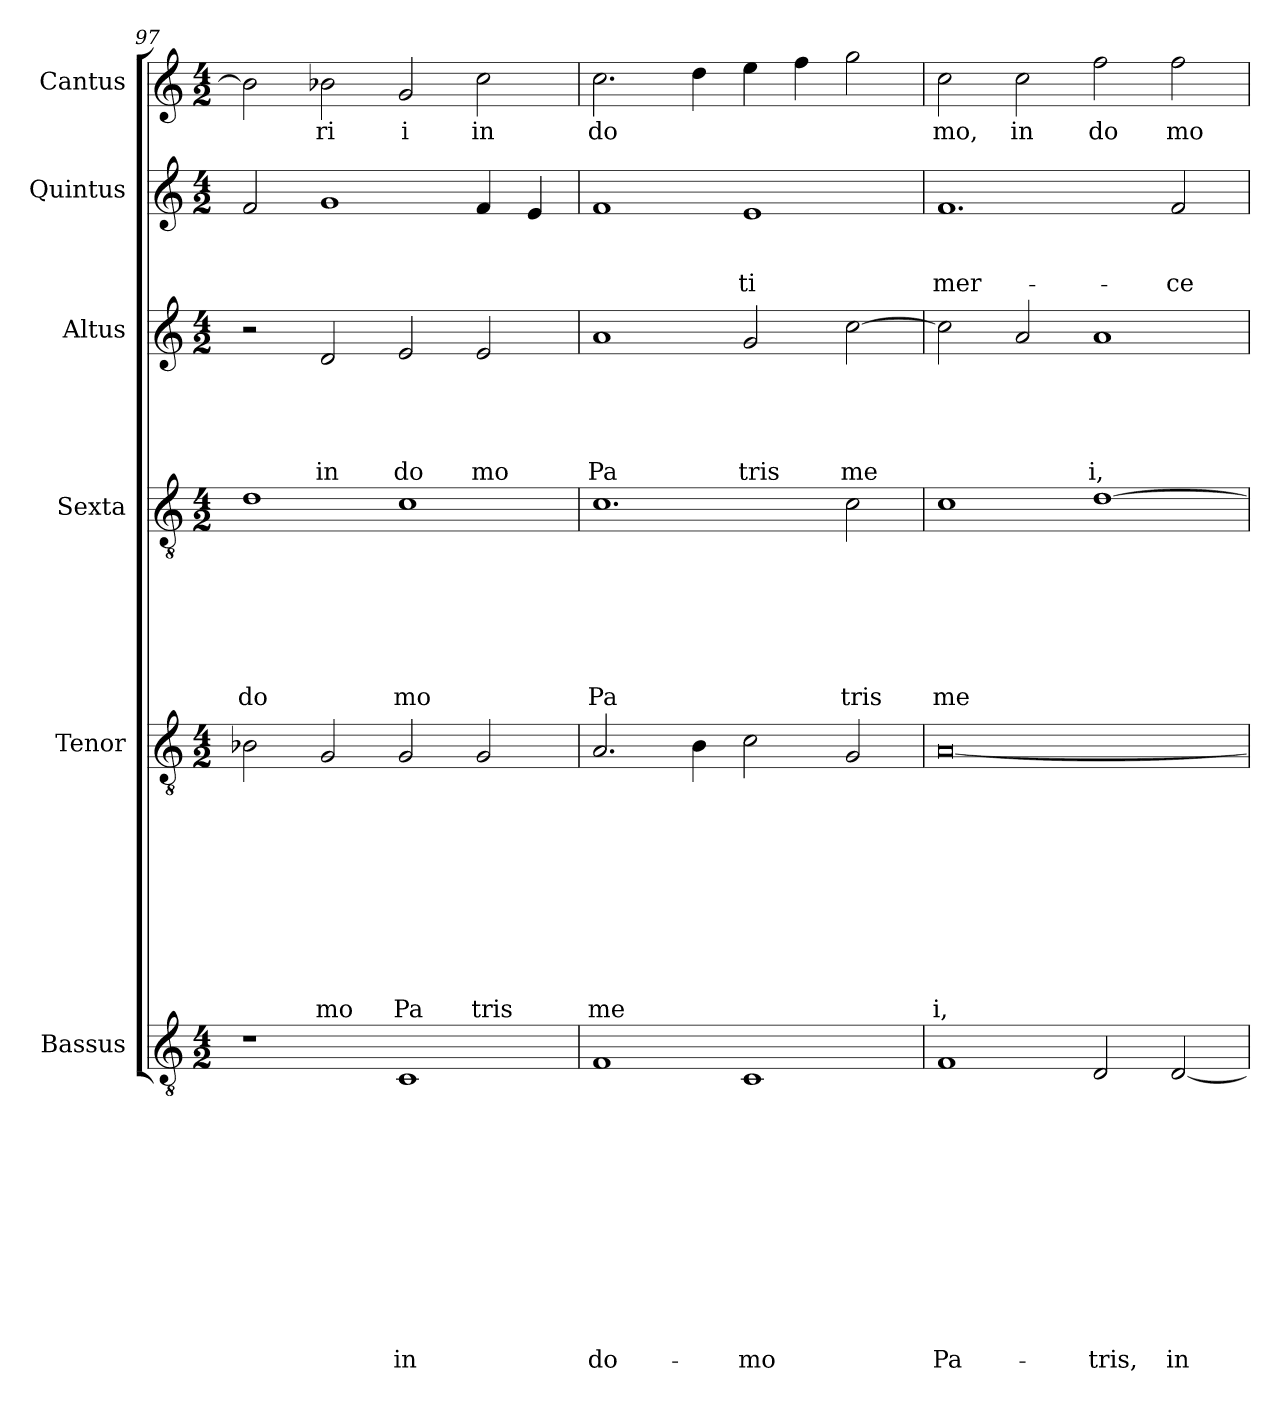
**kern	**text	**text	**text	**text	**text	**text	**text	**text	**text	**text	**text	**text	**kern	**text	**text	**text	**text	**text	**text	**text	**text	**text	**text	**kern	**text	**text	**text	**text	**text	**text	**text	**kern	**text	**text	**text	**text	**text	**kern	**text	**text	**text	**kern	**text
*part6	*part6	*part6	*part6	*part6	*part6	*part6	*part6	*part6	*part6	*part6	*part6	*part6	*part5	*part5	*part5	*part5	*part5	*part5	*part5	*part5	*part5	*part5	*part5	*part4	*part4	*part4	*part4	*part4	*part4	*part4	*part4	*part3	*part3	*part3	*part3	*part3	*part3	*part2	*part2	*part2	*part2	*part1	*part1
*staff6	*staff6	*staff6	*staff6	*staff6	*staff6	*staff6	*staff6	*staff6	*staff6	*staff6	*staff6	*staff6	*staff5	*staff5	*staff5	*staff5	*staff5	*staff5	*staff5	*staff5	*staff5	*staff5	*staff5	*staff4	*staff4	*staff4	*staff4	*staff4	*staff4	*staff4	*staff4	*staff3	*staff3	*staff3	*staff3	*staff3	*staff3	*staff2	*staff2	*staff2	*staff2	*staff1	*staff1
*I"Bassus	*	*	*	*	*	*	*	*	*	*	*	*	*I"Tenor	*	*	*	*	*	*	*	*	*	*	*I"Sexta	*	*	*	*	*	*	*	*I"Altus	*	*	*	*	*	*I"Quintus	*	*	*	*I"Cantus	*
*I'Bassus	*	*	*	*	*	*	*	*	*	*	*	*	*I'Tenor	*	*	*	*	*	*	*	*	*	*	*	*	*	*	*	*	*	*	*I'Altus	*	*	*	*	*	*I'Quintus	*	*	*	*I'Cantus	*
*clefGv2	*	*	*	*	*	*	*	*	*	*	*	*	*clefGv2	*	*	*	*	*	*	*	*	*	*	*clefGv2	*	*	*	*	*	*	*	*clefG2	*	*	*	*	*	*clefG2	*	*	*	*clefG2	*
*k[]	*	*	*	*	*	*	*	*	*	*	*	*	*k[]	*	*	*	*	*	*	*	*	*	*	*k[]	*	*	*	*	*	*	*	*k[]	*	*	*	*	*	*k[]	*	*	*	*k[]	*
*C:	*	*	*	*	*	*	*	*	*	*	*	*	*C:	*	*	*	*	*	*	*	*	*	*	*C:	*	*	*	*	*	*	*	*C:	*	*	*	*	*	*C:	*	*	*	*C:	*
*M4/2	*	*	*	*	*	*	*	*	*	*	*	*	*M4/2	*	*	*	*	*	*	*	*	*	*	*M4/2	*	*	*	*	*	*	*	*M4/2	*	*	*	*	*	*M4/2	*	*	*	*M4/2	*
=97	=97	=97	=97	=97	=97	=97	=97	=97	=97	=97	=97	=97	=97	=97	=97	=97	=97	=97	=97	=97	=97	=97	=97	=97	=97	=97	=97	=97	=97	=97	=97	=97	=97	=97	=97	=97	=97	=97	=97	=97	=97	=97	=97
!	!	!	!	!	!	!	!	!	!	!	!	!	!	!	!	!	!	!	!	!	!	!	!	!	!	!	!	!	!	!	!LO:LY:b	!	!	!	!	!	!	!	!	!	!	!	!
1r	.	.	.	.	.	.	.	.	.	.	.	.	2B-X\	.	.	.	.	.	.	.	.	.	.	1d	.	.	.	.	.	.	do	2r	.	.	.	.	.	2f/	.	.	.	2b-\]	.
!	!	!	!	!	!	!	!	!	!	!	!	!	!	!	!	!	!	!	!	!	!	!	!LO:LY:b	!	!	!	!	!	!	!	!	!	!	!	!	!	!LO:LY:b	!	!	!	!	!	!LO:LY:b
.	.	.	.	.	.	.	.	.	.	.	.	.	2G/	.	.	.	.	.	.	.	.	.	mo	.	.	.	.	.	.	.	.	2d/	.	.	.	.	in	1g	.	.	.	2b-X\	ri
!	!	!	!	!	!	!	!	!	!	!	!	!LO:LY:b	!	!	!	!	!	!	!	!	!	!	!LO:LY:b	!	!	!	!	!	!	!	!LO:LY:b	!	!	!	!	!	!LO:LY:b	!	!	!	!	!	!LO:LY:b
1C	.	.	.	.	.	.	.	.	.	.	.	in	2G/	.	.	.	.	.	.	.	.	.	Pa	1c	.	.	.	.	.	.	mo	2e/	.	.	.	.	do	.	.	.	.	2g/	i
!	!	!	!	!	!	!	!	!	!	!	!	!	!	!	!	!	!	!	!	!	!	!	!LO:LY:b	!	!	!	!	!	!	!	!	!	!	!	!	!	!LO:LY:b	!	!	!	!	!	!LO:LY:b
.	.	.	.	.	.	.	.	.	.	.	.	.	2G/	.	.	.	.	.	.	.	.	.	tris	.	.	.	.	.	.	.	.	2e/	.	.	.	.	mo	4f/	.	.	.	2cc\	in
.	.	.	.	.	.	.	.	.	.	.	.	.	.	.	.	.	.	.	.	.	.	.	.	.	.	.	.	.	.	.	.	.	.	.	.	.	.	4e/	.	.	.	.	.
=98	=98	=98	=98	=98	=98	=98	=98	=98	=98	=98	=98	=98	=98	=98	=98	=98	=98	=98	=98	=98	=98	=98	=98	=98	=98	=98	=98	=98	=98	=98	=98	=98	=98	=98	=98	=98	=98	=98	=98	=98	=98	=98	=98
!	!	!	!	!	!	!	!	!	!	!	!	!LO:LY:b	!	!	!	!	!	!	!	!	!	!	!LO:LY:b	!	!	!	!	!	!	!	!LO:LY:b	!	!	!	!	!	!LO:LY:b	!	!	!	!	!	!LO:LY:b
1F	.	.	.	.	.	.	.	.	.	.	.	do-	2.A/	.	.	.	.	.	.	.	.	.	me	1.c	.	.	.	.	.	.	Pa	1a	.	.	.	.	Pa	1f	.	.	.	2.cc\	do
.	.	.	.	.	.	.	.	.	.	.	.	.	4B\	.	.	.	.	.	.	.	.	.	.	.	.	.	.	.	.	.	.	.	.	.	.	.	.	.	.	.	.	4dd\	.
!	!	!	!	!	!	!	!	!	!	!	!	!LO:LY:b	!	!	!	!	!	!	!	!	!	!	!	!	!	!	!	!	!	!	!	!	!	!	!	!	!LO:LY:b	!	!	!	!LO:LY:b	!	!
1C	.	.	.	.	.	.	.	.	.	.	.	-mo	2c\	.	.	.	.	.	.	.	.	.	.	.	.	.	.	.	.	.	.	2g/	.	.	.	.	tris	1e	.	.	ti	4ee\	.
.	.	.	.	.	.	.	.	.	.	.	.	.	.	.	.	.	.	.	.	.	.	.	.	.	.	.	.	.	.	.	.	.	.	.	.	.	.	.	.	.	.	4ff\	.
!	!	!	!	!	!	!	!	!	!	!	!	!	!	!	!	!	!	!	!	!	!	!	!	!	!	!	!	!	!	!	!LO:LY:b	!	!	!	!	!	!LO:LY:b	!	!	!	!	!	!
.	.	.	.	.	.	.	.	.	.	.	.	.	2G/	.	.	.	.	.	.	.	.	.	.	2c\	.	.	.	.	.	.	tris	[>2cc\	.	.	.	.	me	.	.	.	.	2gg\	.
=99	=99	=99	=99	=99	=99	=99	=99	=99	=99	=99	=99	=99	=99	=99	=99	=99	=99	=99	=99	=99	=99	=99	=99	=99	=99	=99	=99	=99	=99	=99	=99	=99	=99	=99	=99	=99	=99	=99	=99	=99	=99	=99	=99
!	!	!	!	!	!	!	!	!	!	!	!	!LO:LY:b	!	!	!	!	!	!	!	!	!	!	!LO:LY:b:rj	!	!	!	!	!	!	!	!LO:LY:b	!	!	!	!	!	!	!	!	!	!LO:LY:b	!	!LO:LY:b
1F	.	.	.	.	.	.	.	.	.	.	.	Pa-	[<0A	.	.	.	.	.	.	.	.	.	i,	1c	.	.	.	.	.	.	me	2cc\]	.	.	.	.	.	1.f	.	.	mer-	2cc\	mo,
!	!	!	!	!	!	!	!	!	!	!	!	!	!	!	!	!	!	!	!	!	!	!	!	!	!	!	!	!	!	!	!	!	!	!	!	!	!	!	!	!	!	!	!LO:LY:b
.	.	.	.	.	.	.	.	.	.	.	.	.	.	.	.	.	.	.	.	.	.	.	.	.	.	.	.	.	.	.	.	2a/	.	.	.	.	.	.	.	.	.	2cc\	in
!	!	!	!	!	!	!	!	!	!	!	!	!LO:LY:b	!	!	!	!	!	!	!	!	!	!	!	!	!	!	!	!	!	!	!	!	!	!	!	!	!LO:LY:b	!	!	!	!	!	!LO:LY:b
2D/	.	.	.	.	.	.	.	.	.	.	.	-tris,	.	.	.	.	.	.	.	.	.	.	.	[>1d	.	.	.	.	.	.	.	1a	.	.	.	.	i,	.	.	.	.	2ff\	do
!	!	!	!	!	!	!	!	!	!	!	!	!LO:LY:b	!	!	!	!	!	!	!	!	!	!	!	!	!	!	!	!	!	!	!	!	!	!	!	!	!	!	!	!	!LO:LY:b	!	!LO:LY:b
[<2D/	.	.	.	.	.	.	.	.	.	.	.	in	.	.	.	.	.	.	.	.	.	.	.	.	.	.	.	.	.	.	.	.	.	.	.	.	.	2f/	.	.	-ce-	2ff\	mo
=	=	=	=	=	=	=	=	=	=	=	=	=	=	=	=	=	=	=	=	=	=	=	=	=	=	=	=	=	=	=	=	=	=	=	=	=	=	=	=	=	=	=	=
*-	*-	*-	*-	*-	*-	*-	*-	*-	*-	*-	*-	*-	*-	*-	*-	*-	*-	*-	*-	*-	*-	*-	*-	*-	*-	*-	*-	*-	*-	*-	*-	*-	*-	*-	*-	*-	*-	*-	*-	*-	*-	*-	*-
